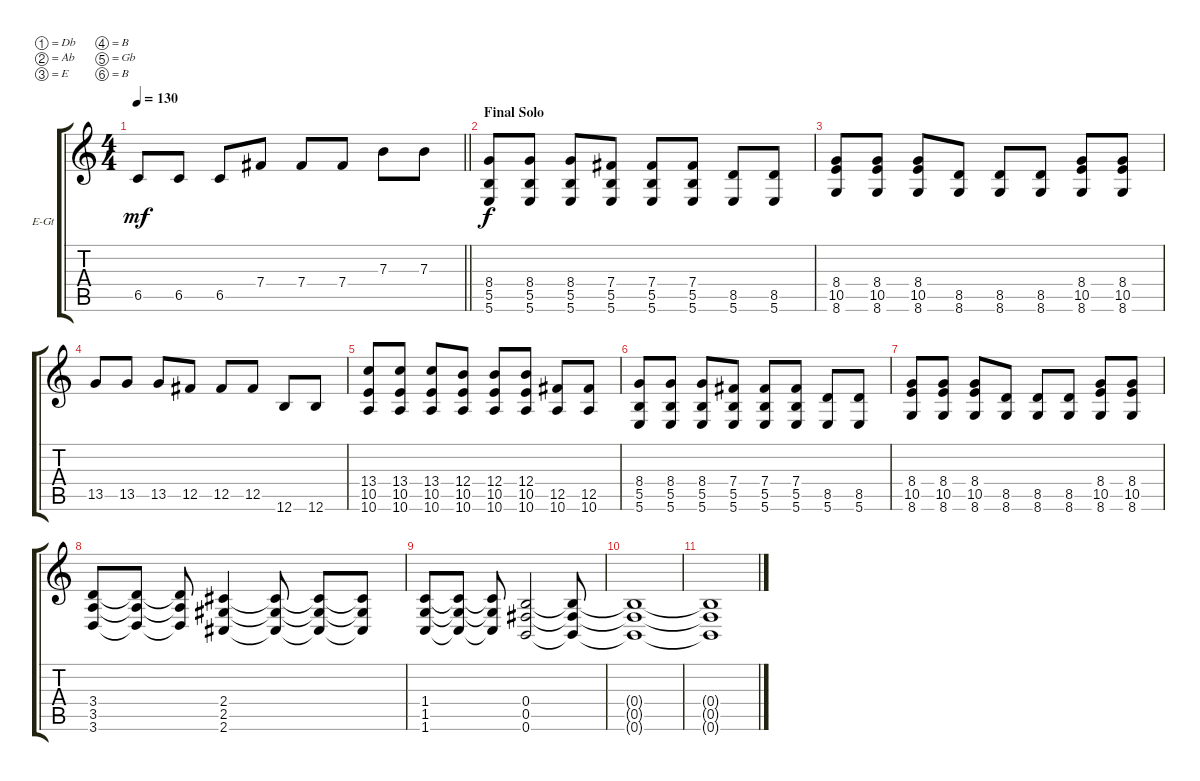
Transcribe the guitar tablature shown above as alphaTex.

\bracketExtendMode groupsimilarinstruments
\firstSystemTrackNameOrientation horizontal
\otherSystemsTrackNameOrientation horizontal
\track ("Jim Root" "E-Gt") {instrument overdrivenguitar}
\staff {score tabs}
\tuning (Db4 Ab3 E3 B2 Gb2 B1)
\ts (4 4)
\tempo 130
\clef g2
\barLineRight lightlight
\ks c
6.5.8{dy mf} 6.5.8 6.5.8 7.4.8 7.4.8 7.4.8 7.3.8 7.3.8 |
\section ("" "Final Solo")
(5.6 5.5 8.4).8{dy f} (5.6 5.5 8.4).8 (5.6 5.5 8.4).8 (5.6 5.5 7.4).8 (5.6 5.5 7.4).8 (5.6 5.5 7.4).8 (5.6 8.5).8 (5.6 8.5).8 |
(8.6 10.5 8.4).8 (8.6 10.5 8.4).8 (8.6 10.5 8.4).8 (8.6 8.5).8 (8.6 8.5).8 (8.6 8.5).8 (8.6 10.5 8.4).8 (8.6 10.5 8.4).8 |
13.5.8 13.5.8 13.5.8 12.5.8 12.5.8 12.5.8 12.6.8 12.6.8 |
(10.5 13.4 10.6).8 (10.6 10.5 13.4).8 (10.6 10.5 13.4).8 (10.6 10.5 12.4).8 (10.6 10.5 12.4).8 (10.6 10.5 12.4).8 (10.6 12.5).8 (10.6 12.5).8 |
(5.6 5.5 8.4).8 (5.6 5.5 8.4).8 (5.6 5.5 8.4).8 (5.6 5.5 7.4).8 (5.6 5.5 7.4).8 (5.6 5.5 7.4).8 (5.6 8.5).8 (5.6 8.5).8 |
(8.6 10.5 8.4).8 (8.6 10.5 8.4).8 (8.6 10.5 8.4).8 (8.6 8.5).8 (8.6 8.5).8 (8.6 8.5).8 (8.6 10.5 8.4).8 (8.6 10.5 8.4).8 |
(3.6 3.5 3.4).8 (3.6{t} 3.5{t} 3.4{t}).8 (3.6{t} 3.5{t} 3.4{t}).8 (2.6 2.5 2.4).4 (2.6{t} 2.5{t} 2.4{t}).8 (2.6{t} 2.5{t} 2.4{t}).8 (2.6{t} 2.5{t} 2.4{t}).8 |
(1.6 1.5 1.4).8 (1.6{t} 1.5{t} 1.4{t}).8 (1.6{t} 1.5{t} 1.4{t}).8 (0.6 0.5 0.4).2 (0.6{t} 0.5{t} 0.4{t}).8 |
(0.6{t} 0.5{t} 0.4{t}).1 |
(0.6{t} 0.5{t} 0.4{t}).1
